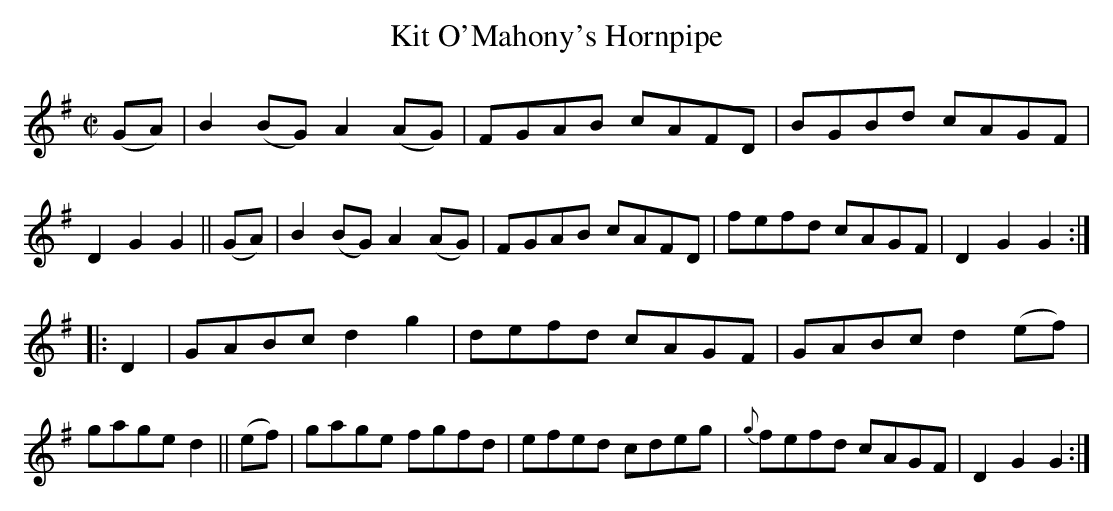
X:1
T: Kit O'Mahony's Hornpipe
M: C|
L: 1/8
K: G
(GA) |\
B2(BG) A2(AG) | FGAB cAFD | BGBd cAGF | D2G2 G2 || (GA) |\
B2(BG) A2(AG) | FGAB cAFD | fefd cAGF | D2G2 G2 :|
|: D2 |\
GABc d2g2 | defd cAGF | GABc d2(ef) | gage d2 || (ef) |\
gage fgfd | efed cdeg | {g}fefd cAGF | D2G2 G2 :|
